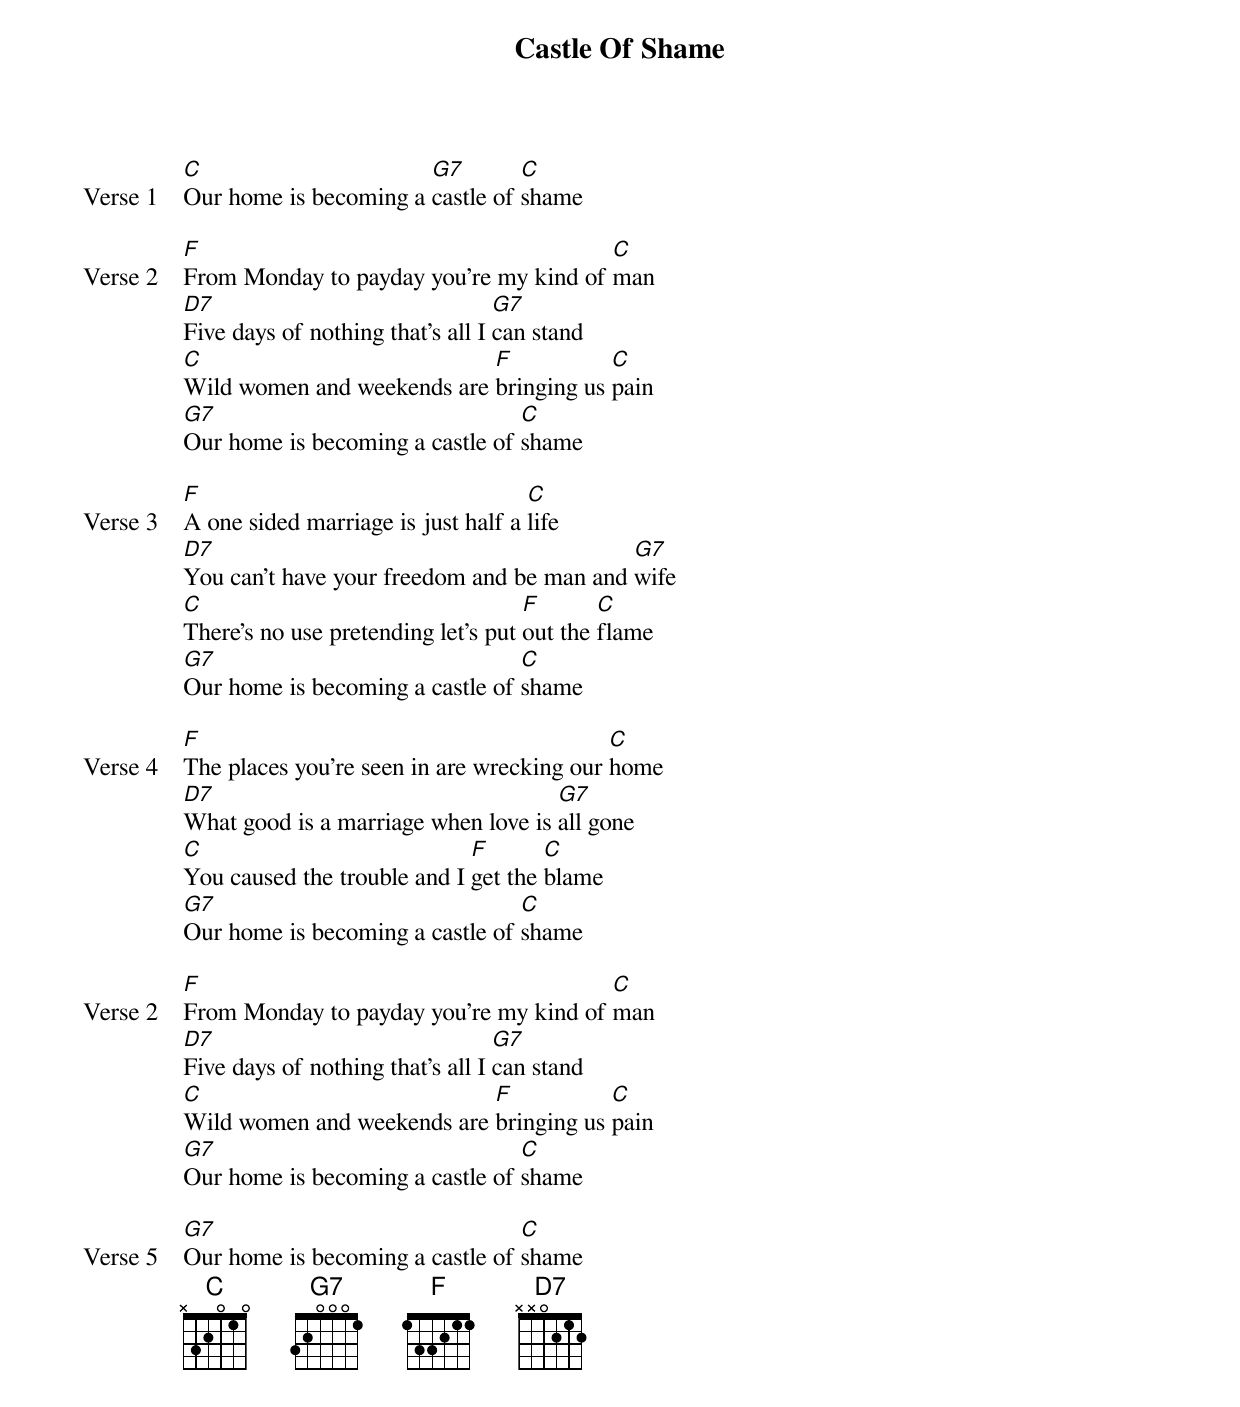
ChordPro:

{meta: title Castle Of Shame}
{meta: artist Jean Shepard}
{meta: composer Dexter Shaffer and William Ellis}

{start_of_verse: Verse 1}
[C]Our home is becoming a [G7]castle of [C]shame
{end_of_verse}

{start_of_verse: Verse 2}
[F]From Monday to payday you're my kind of [C]man
[D7]Five days of nothing that's all I [G7]can stand
[C]Wild women and weekends are [F]bringing us [C]pain
[G7]Our home is becoming a castle of [C]shame
{end_of_verse}

{start_of_verse: Verse 3}
[F]A one sided marriage is just half a [C]life
[D7]You can't have your freedom and be man and [G7]wife
[C]There's no use pretending let's put [F]out the [C]flame
[G7]Our home is becoming a castle of [C]shame
{end_of_verse}

{start_of_verse: Verse 4}
[F]The places you're seen in are wrecking our [C]home
[D7]What good is a marriage when love is [G7]all gone
[C]You caused the trouble and I [F]get the [C]blame
[G7]Our home is becoming a castle of [C]shame
{end_of_verse}

{start_of_verse: Verse 2}
[F]From Monday to payday you're my kind of [C]man
[D7]Five days of nothing that's all I [G7]can stand
[C]Wild women and weekends are [F]bringing us [C]pain
[G7]Our home is becoming a castle of [C]shame
{end_of_verse}

{start_of_verse: Verse 5}
[G7]Our home is becoming a castle of [C]shame
{end_of_verse}
